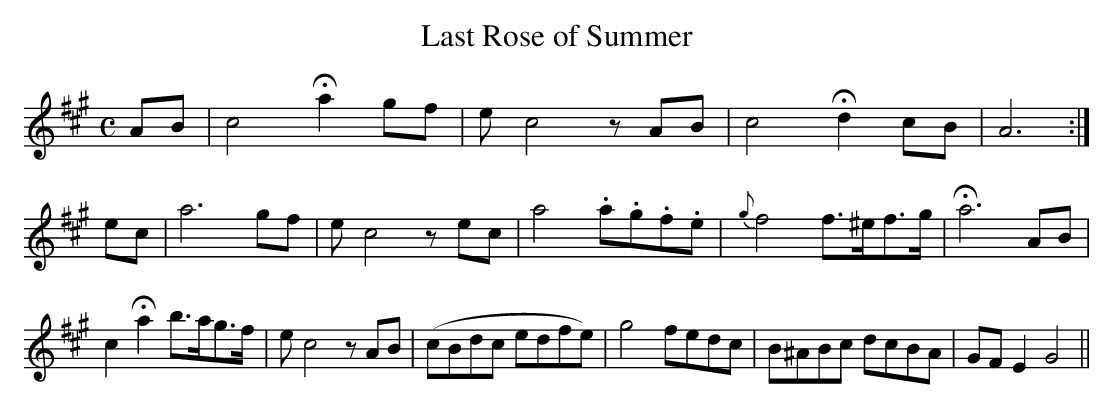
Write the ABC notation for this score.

X:1
T:Last Rose of Summer
M:C
L:1/8
K:A
AB|c4 !fermata!a2 gf|ec4z  AB|c4 !fermata!d2 cB|A6:|
ec|a6 gf |e c4 zec|a4 .a.g.f.e|{g}f4 f>^ef>g|!fermata!a6 AB|
c2!fermata!a2 b>ag>f|e c4 z AB|(cBdc edfe)|g4 fedc|B^ABc dcBA|GF E2 G4||
